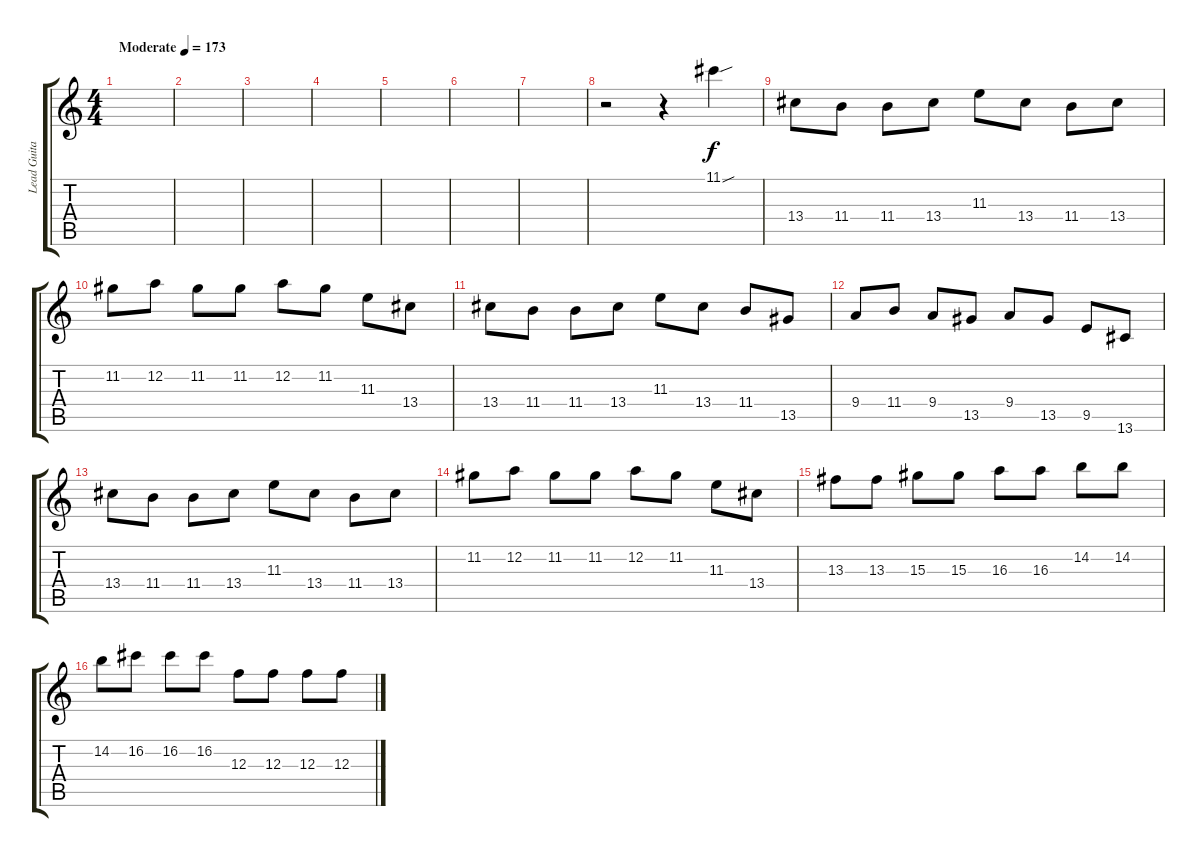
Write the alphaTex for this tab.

\track ("Lead Guitar" "Lead Guita") {instrument distortionguitar}
\staff {score tabs}
\tuning (D4 A3 F3 C3 G2 C2) {hide}
\ts (4 4)
\tempo (173 "Moderate")
\clef g2
\ks c
|
|
|
|
|
|
|
r.2 r.4 11.1{sou}.4 |
13.4.8 11.4.8 11.4.8 13.4.8 11.3.8 13.4.8 11.4.8 13.4.8 |
11.2.8 12.2.8 11.2.8 11.2.8 12.2.8 11.2.8 11.3.8 13.4.8 |
13.4.8 11.4.8 11.4.8 13.4.8 11.3.8 13.4.8 11.4.8 13.5.8 |
9.4.8 11.4.8 9.4.8 13.5.8 9.4.8 13.5.8 9.5.8 13.6.8 |
13.4.8 11.4.8 11.4.8 13.4.8 11.3.8 13.4.8 11.4.8 13.4.8 |
11.2.8 12.2.8 11.2.8 11.2.8 12.2.8 11.2.8 11.3.8 13.4.8 |
13.3.8 13.3.8 15.3.8 15.3.8 16.3.8 16.3.8 14.2.8 14.2.8 |
14.2.8 16.2.8 16.2.8 16.2.8 12.3.8 12.3.8 12.3.8 12.3.8
